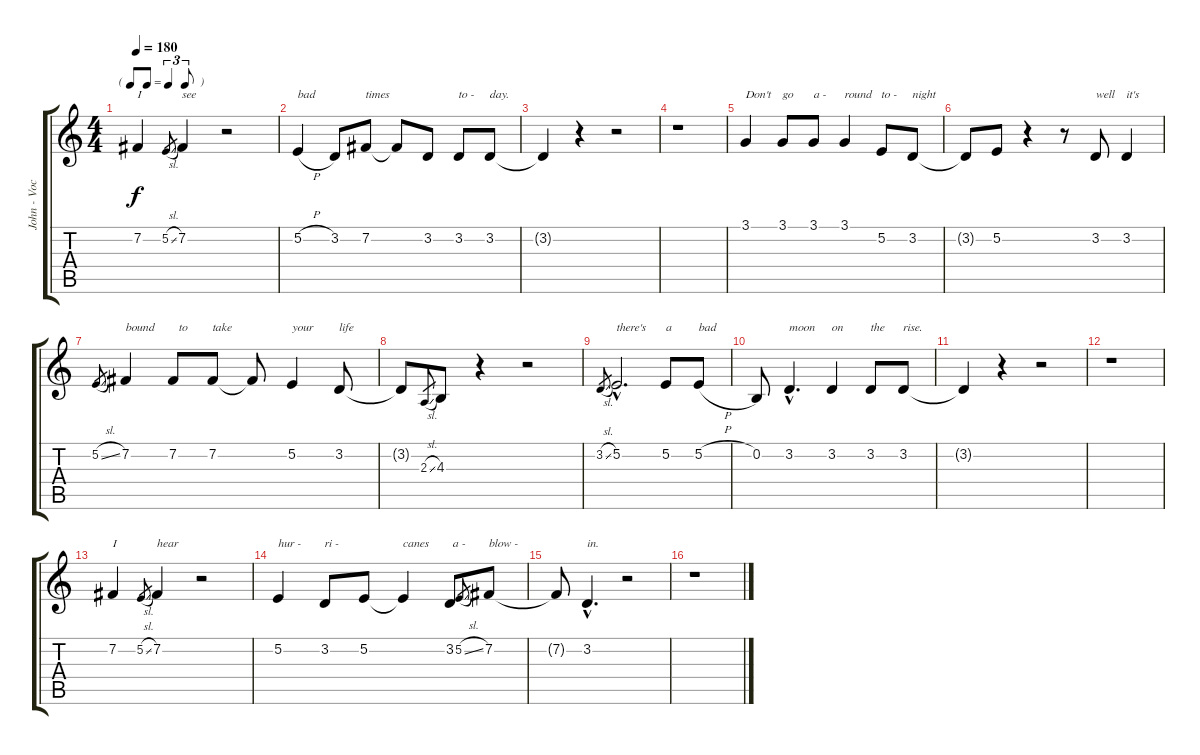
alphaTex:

\track ("John - Vocals" "John - Voc") {instrument altosax}
\staff {score tabs}
\tuning (E4 B3 G3 D3 A2 E2) {hide}
\ts (4 4)
\tf triplet8th
\tempo 180
\clef g2
\ks c
7.2.4{txt "I" dy f} 5.2{sl}.8{gr} 7.2.4{txt "see"} r.2 |
5.2{h}.4{txt "bad"} 3.2.8 7.2.8{txt "times"} 7.2{t}.8 3.2.8 3.2.8{txt "to -"} 3.2.8{txt "day."} |
3.2{t}.4 r.4 r.2 |
r.1 |
3.1.4{txt "Don't"} 3.1.8{txt "go"} 3.1.8{txt "a -"} 3.1.4{txt "round"} 5.2.8{txt "to -"} 3.2.8{txt "night"} |
3.2{t}.8 5.2.8 r.4 r.8 3.2.8{txt "well"} 3.2.4{txt "it's"} |
5.2{sl}.8{gr} 7.2.4{txt "bound"} 7.2.8{txt "  to"} 7.2.8{txt "take"} 7.2{t}.8 5.2.4{txt "your"} 3.2.8{txt "life"} |
3.2{t}.8 2.3{sl}.8{gr} 4.3.8 r.4 r.2 |
3.2{sl}.8{gr} 5.2{hac}.2{d txt "there's"} 5.2.8{txt "a "} 5.2{h}.8{txt "bad"} |
0.2.8 3.2{hac}.4{d txt "moon"} 3.2.4{txt "on"} 3.2.8{txt "the"} 3.2.8{txt "rise."} |
3.2{t}.4 r.4 r.2 |
r.1 |
7.2.4{txt "I"} 5.2{sl}.8{gr} 7.2.4{txt "hear"} r.2 |
5.2.4{txt "hur -"} 3.2.8{txt "ri -"} 5.2.8 5.2{t}.4{txt "canes"} 3.2.8{txt " a -"} 5.2{sl}.8{gr} 7.2.8{txt "blow -"} |
7.2{t}.8 3.2{hac}.4{d txt "in."} r.2 |
r.1
